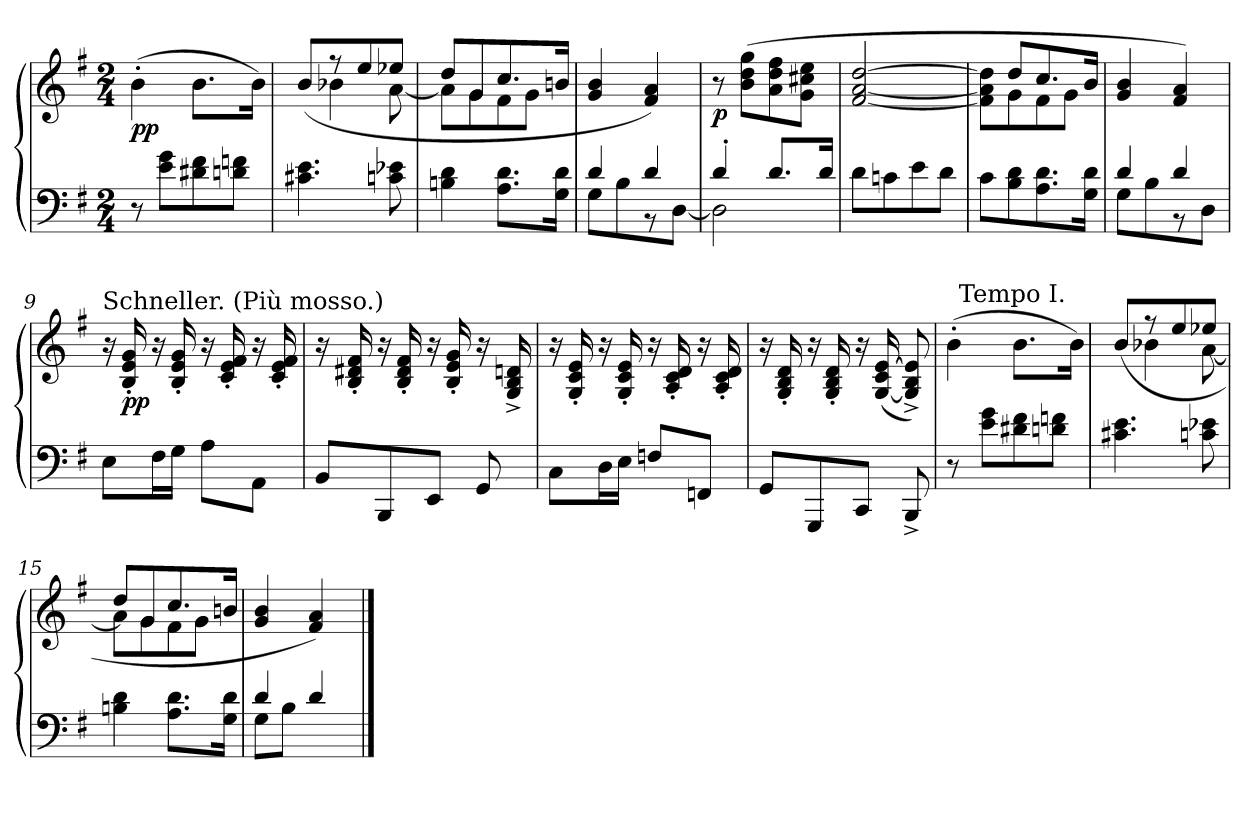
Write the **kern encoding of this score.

**kern	**kern	**dynam
*part1	*part1	*part1
*staff2	*staff1	*staff1/2
*clefF4	*clefG2	*
*k[f#]	*k[f#]	*
*G:	*G:	*
*M2/4	*M2/4	*
=1	=1	=1
!	!	!LO:DY:b
8r	(<4b>'>\	pp
8e\<< 8g\<<L	.	.
8d#X\<< 8f#\<<	8.b>\L	.
8dn\<< 8fn\<<J	.	.
.	16b>\Jk)	.
=2	=2	=2
*	*^	*
4.c#X\<< 4.e\<<	(>8b>/L	8ryy	.
.	8rff	4b-X\	.
.	8ee>/	.	.
8cn\<< 8e-X\<<	8ee-X>>/J	[<8a\	.
=3	=3	=3	=3
4Bn\<< 4d\<<	8dd>/L	8a\L]	.
.	8g>/	8g\	.
8.A\ 8.d\L	8.cc>>/	8f#\	.
.	.	8g\J	.
16G\< 16d\<Jk	16bn>/Jk	.	.
*	*v	*v	*
=4	=4	=4
*^	*	*
4d</	8G\L	4g/>> 4b/>>	.
.	8B<\	.	.
4d/	8r	4f#/>> 4a/>>)	.
.	[<8D\J	.	.
!!LO:LB:g=z
=5	=5	=5	=5
!	!	!	!LO:DY:b
4d'>/	2D\]	8r	p
.	.	(>8b\> 8dd\> 8gg\>L	.
8.d/L	.	8a\> 8dd\> 8ff#\>	.
.	.	8g\> 8cc#X\> 8ee\>J	.
16d/Jk	.	.	.
*v	*v	*	*
=6	=6	=6
8d\L	[2f#/> [2a/> [2dd/>	.
8cn<\	.	.
8e<\	.	.
8d<\J	.	.
=7	=7	=7
*	*^	*
8c<\L	8f#\] 8a\] 8dd\]L	8ryy	.
8B\<< 8d\<<	8g\	8dd>>/L	.
8.A\ 8.d\	8f#\	8.cc>>/	.
.	8g\J	.	.
16G\< 16d\<Jk	.	16b>/Jk	.
*	*v	*v	*
=8	=8	=8
*^	*	*
4d/	8G<\L	4g/>> 4b/>>	.
.	8B<\	.	.
4d/	8r	4f#/>> 4a/>>)	.
.	8D\J	.	.
!!LO:LB:g=z
=9	=9	=9	=9
!	!	!LO:TX:a:t=Schneller. (Più mosso.)	!
*v	*v	*	*
8E<\L	16r	.
!	!	!LO:DY:b
.	16B/'< 16e/'< 16g/'<	pp
16F#\L	16r	.
16G\JJ	16B/'< 16e/'< 16g/'<	.
8A\L	16r	.
.	16c/'< 16e/'< 16f#/'<	.
8AA\J	16r	.
.	16c/'< 16e/'< 16f#/'<	.
=10	=10	=10
8BB</L	16r	.
.	16B/'< 16d#X/'< 16f#/'<	.
8BBB</	16r	.
.	16B/'< 16d#/'< 16f#/'<	.
8EE</J	16r	.
.	16B/'< 16e/'< 16g/'<	.
8GG</	16r	.
.	16G/^< 16B/^< 16dn/^<	.
=11	=11	=11
8C<\L	16r	.
.	16G/'< 16c/'< 16e/'<	.
16D<\L	16r	.
16E\JJ	16G/'< 16c/'< 16e/'<	.
8Fn/L	16r	.
.	16A/'< 16c/'< 16d/'<	.
8FFn</J	16r	.
.	16A/'< 16c/'< 16d/'<	.
=12	=12	=12
8GG</L	16r	.
.	16G/'< 16B/'< 16d/'<	.
8GGG/	16r	.
.	16G/'< 16B/'< 16d/'<	.
8CC/J	16r	.
.	(<[16G/ 16c/ [16e/	.
8BBB^</	8G/]^< 8B/^< 8e/]^<)	.
!!LO:LB:g=z
=13	=13	=13
*	*^	*
8r	(>4b'>\	32ryy	.
!	!	!LO:TX:a:t=Tempo I.	!
.	.	4...ryy	.
8e\ 8g\L	.	.	.
8d#X\ 8f#\	8.b\L	.	.
8dn\ 8fn\J	.	.	.
.	16b\Jk)	.	.
=14	=14	=14	=14
4.c#X\ 4.e\	(>8b/L	8ryy	.
.	8rff	4b-X\	.
.	8ee/	.	.
8cn\ 8e-X\	8ee-X/J	[<8a\	.
=15	=15	=15	=15
4Bn\ 4d\	8dd/L	8a\L]	.
.	8g/	8g\	.
8.A\ 8.d\L	8.cc/	8f#\	.
.	.	8g\J	.
16G\ 16d\Jk	16bn/Jk	.	.
*	*v	*v	*
=16	=16	=16
*^	*	*
4d/	8G\L	4g/ 4b/	.
.	8B\J	.	.
4d/	8ryy	4f#/ 4a/)	.
.	8ryy	.	.
*v	*v	*	*
==	==	==
*-	*-	*-
